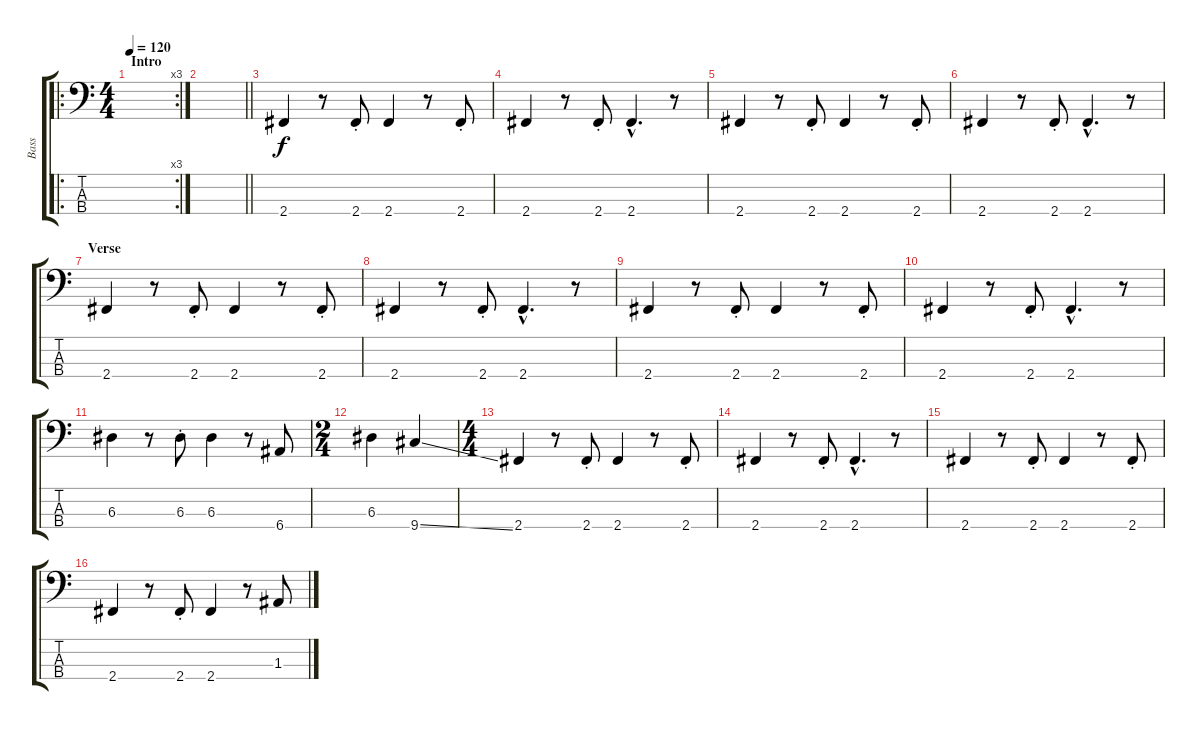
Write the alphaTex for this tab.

\track ("Bass" "Bass") {instrument electricbasspick}
\staff {score tabs}
\tuning (G2 D2 A1 E1) {hide}
\ro
\rc 3
\ts (4 4)
\section ("" "Intro")
\tempo 120
\clef f4
\ks c
|
\barLineRight lightlight
|
2.4.4 r.8 2.4{st}.8 2.4.4 r.8 2.4{st}.8 |
2.4.4 r.8 2.4{st}.8 2.4{hac}.4{d} r.8 |
2.4.4 r.8 2.4{st}.8 2.4.4 r.8 2.4{st}.8 |
2.4.4 r.8 2.4{st}.8 2.4{hac}.4{d} r.8 |
\section ("" "Verse")
2.4.4 r.8 2.4{st}.8 2.4.4 r.8 2.4{st}.8 |
2.4.4 r.8 2.4{st}.8 2.4{hac}.4{d} r.8 |
2.4.4 r.8 2.4{st}.8 2.4.4 r.8 2.4{st}.8 |
2.4.4 r.8 2.4{st}.8 2.4{hac}.4{d} r.8 |
6.3.4 r.8 6.3{st}.8 6.3.4 r.8 6.4.8 |
\ts (2 4)
6.3.4 9.4{ss}.4 |
\ts (4 4)
2.4.4 r.8 2.4{st}.8 2.4.4 r.8 2.4{st}.8 |
2.4.4 r.8 2.4{st}.8 2.4{hac}.4{d} r.8 |
2.4.4 r.8 2.4{st}.8 2.4.4 r.8 2.4{st}.8 |
2.4.4 r.8 2.4{st}.8 2.4.4 r.8 1.3{ss}.8
